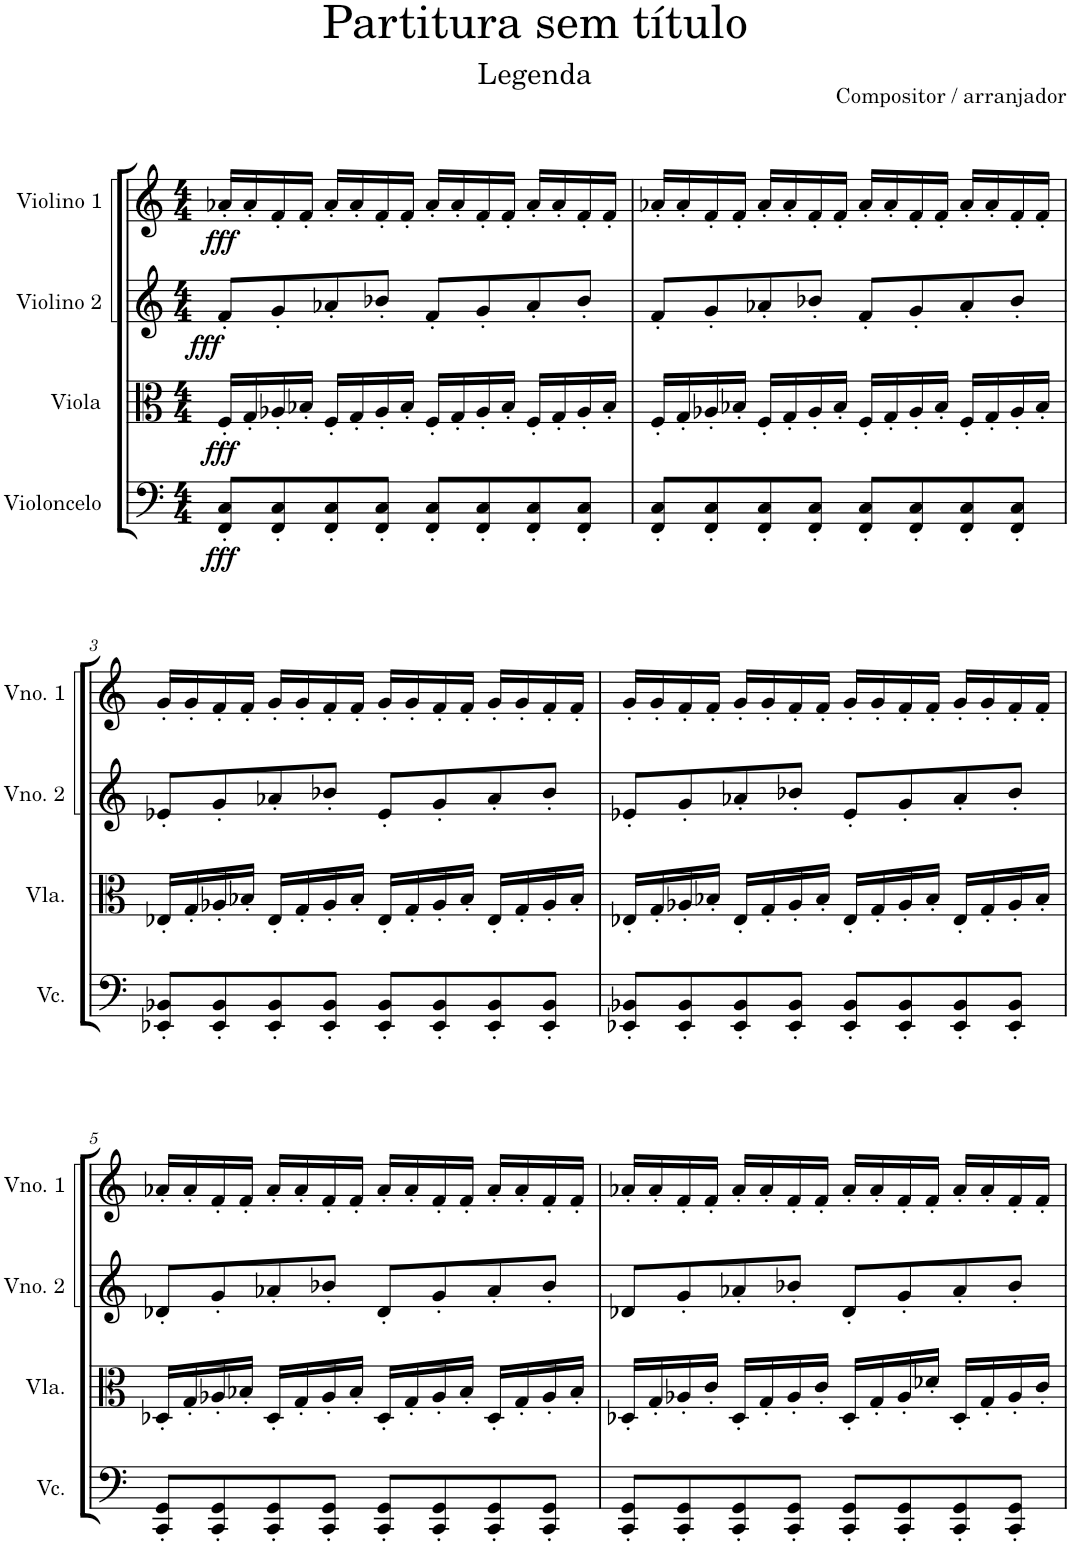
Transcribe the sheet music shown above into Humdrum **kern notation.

**kern	**dynam	**kern	**dynam	**kern	**dynam	**kern	**dynam
*part4	*part4	*part3	*part3	*part2	*part2	*part1	*part1
*staff4	*staff4	*staff3	*staff3	*staff2	*staff2	*staff1	*staff1
*I"Violoncelo	*	*I"Viola	*	*I"Violino 2	*	*I"Violino 1	*
*I'Vc.	*	*I'Vla.	*	*I'Vno. 2	*	*I'Vno. 1	*
*clefF4	*	*clefC3	*	*clefG2	*	*clefG2	*
*k[]	*	*k[]	*	*k[]	*	*k[]	*
*M4/4	*	*M4/4	*	*M4/4	*	*M4/4	*
=1	=1	=1	=1	=1	=1	=1	=1
!	!LO:DY:b	!	!LO:DY:b	!	!LO:DY:b	!	!LO:DY:b
8FF/' 8C/'L	fff	16F'/LL	fff	8f'/L	fff	16a-X'/LL	fff
.	.	16G'/	.	.	.	16a-'/	.
8FF/' 8C/'	.	16A-X'/	.	8g'/	.	16f'/	.
.	.	16B-X'/JJ	.	.	.	16f'/JJ	.
8FF/' 8C/'	.	16F'/LL	.	8a-X'/	.	16a-'/LL	.
.	.	16G'/	.	.	.	16a-'/	.
8FF/' 8C/'J	.	16A-'/	.	8b-X'/J	.	16f'/	.
.	.	16B-'/JJ	.	.	.	16f'/JJ	.
8FF/' 8C/'L	.	16F'/LL	.	8f'/L	.	16a-'/LL	.
.	.	16G'/	.	.	.	16a-'/	.
8FF/' 8C/'	.	16A-'/	.	8g'/	.	16f'/	.
.	.	16B-'/JJ	.	.	.	16f'/JJ	.
8FF/' 8C/'	.	16F'/LL	.	8a-'/	.	16a-'/LL	.
.	.	16G'/	.	.	.	16a-'/	.
8FF/' 8C/'J	.	16A-'/	.	8b-'/J	.	16f'/	.
.	.	16B-'/JJ	.	.	.	16f'/JJ	.
=2	=2	=2	=2	=2	=2	=2	=2
8FF/' 8C/'L	.	16F'/LL	.	8f'/L	.	16a-X'/LL	.
.	.	16G'/	.	.	.	16a-'/	.
8FF/' 8C/'	.	16A-X'/	.	8g'/	.	16f'/	.
.	.	16B-X'/JJ	.	.	.	16f'/JJ	.
8FF/' 8C/'	.	16F'/LL	.	8a-X'/	.	16a-'/LL	.
.	.	16G'/	.	.	.	16a-'/	.
8FF/' 8C/'J	.	16A-'/	.	8b-X'/J	.	16f'/	.
.	.	16B-'/JJ	.	.	.	16f'/JJ	.
8FF/' 8C/'L	.	16F'/LL	.	8f'/L	.	16a-'/LL	.
.	.	16G'/	.	.	.	16a-'/	.
8FF/' 8C/'	.	16A-'/	.	8g'/	.	16f'/	.
.	.	16B-'/JJ	.	.	.	16f'/JJ	.
8FF/' 8C/'	.	16F'/LL	.	8a-'/	.	16a-'/LL	.
.	.	16G'/	.	.	.	16a-'/	.
8FF/' 8C/'J	.	16A-'/	.	8b-'/J	.	16f'/	.
.	.	16B-'/JJ	.	.	.	16f'/JJ	.
!!LO:LB:g=z
=3	=3	=3	=3	=3	=3	=3	=3
8EE-X/' 8BB-X/'L	.	16E-X'/LL	.	8e-X'/L	.	16g'/LL	.
.	.	16G'/	.	.	.	16g'/	.
8EE-/' 8BB-/'	.	16A-X'/	.	8g'/	.	16f'/	.
.	.	16B-X'/JJ	.	.	.	16f'/JJ	.
8EE-/' 8BB-/'	.	16E-'/LL	.	8a-X'/	.	16g'/LL	.
.	.	16G'/	.	.	.	16g'/	.
8EE-/' 8BB-/'J	.	16A-'/	.	8b-X'/J	.	16f'/	.
.	.	16B-'/JJ	.	.	.	16f'/JJ	.
8EE-/' 8BB-/'L	.	16E-'/LL	.	8e-'/L	.	16g'/LL	.
.	.	16G'/	.	.	.	16g'/	.
8EE-/' 8BB-/'	.	16A-'/	.	8g'/	.	16f'/	.
.	.	16B-'/JJ	.	.	.	16f'/JJ	.
8EE-/' 8BB-/'	.	16E-'/LL	.	8a-'/	.	16g'/LL	.
.	.	16G'/	.	.	.	16g'/	.
8EE-/' 8BB-/'J	.	16A-'/	.	8b-'/J	.	16f'/	.
.	.	16B-'/JJ	.	.	.	16f'/JJ	.
=4	=4	=4	=4	=4	=4	=4	=4
8EE-X/' 8BB-X/'L	.	16E-X'/LL	.	8e-X'/L	.	16g'/LL	.
.	.	16G'/	.	.	.	16g'/	.
8EE-/' 8BB-/'	.	16A-X'/	.	8g'/	.	16f'/	.
.	.	16B-X'/JJ	.	.	.	16f'/JJ	.
8EE-/' 8BB-/'	.	16E-'/LL	.	8a-X'/	.	16g'/LL	.
.	.	16G'/	.	.	.	16g'/	.
8EE-/' 8BB-/'J	.	16A-'/	.	8b-X'/J	.	16f'/	.
.	.	16B-'/JJ	.	.	.	16f'/JJ	.
8EE-/' 8BB-/'L	.	16E-'/LL	.	8e-'/L	.	16g'/LL	.
.	.	16G'/	.	.	.	16g'/	.
8EE-/' 8BB-/'	.	16A-'/	.	8g'/	.	16f'/	.
.	.	16B-'/JJ	.	.	.	16f'/JJ	.
8EE-/' 8BB-/'	.	16E-'/LL	.	8a-'/	.	16g'/LL	.
.	.	16G'/	.	.	.	16g'/	.
8EE-/' 8BB-/'J	.	16A-'/	.	8b-'/J	.	16f'/	.
.	.	16B-'/JJ	.	.	.	16f'/JJ	.
!!LO:LB:g=z
=5	=5	=5	=5	=5	=5	=5	=5
8CC/' 8GG/'L	.	16D-X'/LL	.	8d-X'/L	.	16a-X'/LL	.
.	.	16G'/	.	.	.	16a-'/	.
8CC/' 8GG/'	.	16A-X'/	.	8g'/	.	16f'/	.
.	.	16B-X'/JJ	.	.	.	16f'/JJ	.
8CC/' 8GG/'	.	16D-'/LL	.	8a-X'/	.	16a-'/LL	.
.	.	16G'/	.	.	.	16a-'/	.
8CC/' 8GG/'J	.	16A-'/	.	8b-X'/J	.	16f'/	.
.	.	16B-'/JJ	.	.	.	16f'/JJ	.
8CC/' 8GG/'L	.	16D-'/LL	.	8d-'/L	.	16a-'/LL	.
.	.	16G'/	.	.	.	16a-'/	.
8CC/' 8GG/'	.	16A-'/	.	8g'/	.	16f'/	.
.	.	16B-'/JJ	.	.	.	16f'/JJ	.
8CC/' 8GG/'	.	16D-'/LL	.	8a-'/	.	16a-'/LL	.
.	.	16G'/	.	.	.	16a-'/	.
8CC/' 8GG/'J	.	16A-'/	.	8b-'/J	.	16f'/	.
.	.	16B-'/JJ	.	.	.	16f'/JJ	.
=6	=6	=6	=6	=6	=6	=6	=6
8CC/' 8GG/'L	.	16D-X'/LL	.	8d-X'/L	.	16a-X'/LL	.
.	.	16G'/	.	.	.	16a-'/	.
8CC/' 8GG/'	.	16A-X'/	.	8g'/	.	16f'/	.
.	.	16c'/JJ	.	.	.	16f'/JJ	.
8CC/' 8GG/'	.	16D-'/LL	.	8a-X'/	.	16a-'/LL	.
.	.	16G'/	.	.	.	16a-'/	.
8CC/' 8GG/'J	.	16A-'/	.	8b-X'/J	.	16f'/	.
.	.	16c'/JJ	.	.	.	16f'/JJ	.
8CC/' 8GG/'L	.	16D-'/LL	.	8d-'/L	.	16a-'/LL	.
.	.	16G'/	.	.	.	16a-'/	.
8CC/' 8GG/'	.	16A-'/	.	8g'/	.	16f'/	.
.	.	16d-X'/JJ	.	.	.	16f'/JJ	.
8CC/' 8GG/'	.	16D-'/LL	.	8a-'/	.	16a-'/LL	.
.	.	16G'/	.	.	.	16a-'/	.
8CC/' 8GG/'J	.	16A-'/	.	8b-'/J	.	16f'/	.
.	.	16c'/JJ	.	.	.	16f'/JJ	.
=	=	=	=	=	=	=	=
*-	*-	*-	*-	*-	*-	*-	*-
